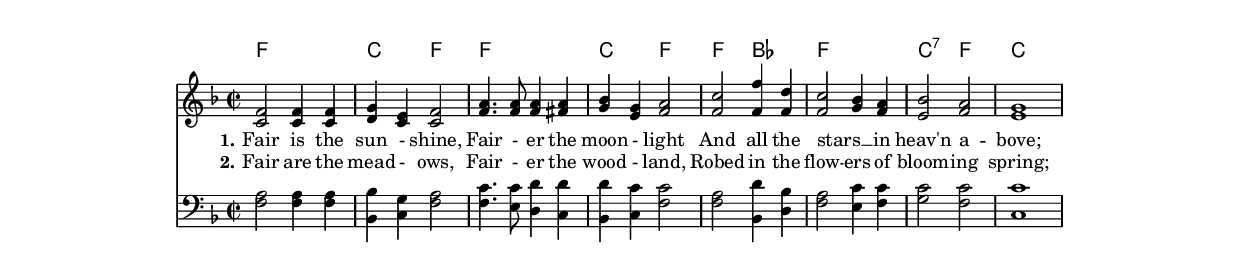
% Do not edit this file; it is automatically
% generated from Documentation/snippets/new
% This file is in the public domain.
%% Note: this file works from version 2.13.36
\version "2.13.40"
#(set-global-staff-size 15)
\paper {
  ragged-right = ##f
  line-width = 15\cm
  indent = 0\cm
}

\header {
  lsrtags = "headwords"
  texidoc = ""
  doctitle = "headword"
} % begin verbatim



\layout {
  \context {
    \Score
    \override PaperColumn #'keep-inside-line = ##t
    \override NonMusicalPaperColumn #'keep-inside-line = ##t
  }
}

theChords = \chordmode {
  \time 2/2
  f1 | c2 f2 | f1 | c2 f2| %\break
  f2 bes2 | f1 | c2:7 f | c1 | \break
}

verseOne = \lyricmode {
  \set stanza = #"1."
  Fair is the sun - shine,
  Fair - er the moon - light
  And all the stars __ _  in heav'n a -- bove;
}

verseTwo = \lyricmode {
  \set stanza = #"2."
  Fair are the mead - ows,
  Fair - er the wood - land,
  Robed in the flow -- ers of bloom -- ing spring;
}

Soprano = {
  \time 2/2
  \key f \major
  \stemUp
  f'2 f'4 f' | g'4 e' f'2 | a'4. a'8 a'4 a' | bes'4 g' a'2 |
  c''2 f''4 d'' |  c''2  bes'4  a' | bes'2 a' | g'1 |
}

Alto = {
  \key f \major
  c'2 c'4 c' | d'4 c' c'2 | f'4. f'8 f'4 fis' | g'4 e' f'2 |
  f'2 f'4 f' |  f'2  g'4  f' | e'2 f' | e'1 |
}

Tenor = {
  \key f \major
  \stemDown
  a2 a4 a | bes4 g a2  | c'4. c'8 d'4 d' | d'4 c' c'2 |
  a2 d'4 bes | a2 c'4 c' | c'2 c'  | c'1 |
}

Bass = {
  \key f \major
  f2 f4 f | bes,4 c  f2 | f4. e8 d4 c | bes,4 c f2 |
  f2 bes,4 d | f2 e4 f | g2 f | c1 |
}


\score {
  <<
    \new ChordNames { \theChords }
    \context Staff = upper {
      \context Voice = sop {
        <<
          \Soprano
          \Alto
        >>
      }
    }
    \context Lyrics = "LyrOne" \lyricsto "sop" { \verseOne }
    \context Lyrics = "LyrTwo" \lyricsto "sop" { \verseTwo }
    \context Staff = lower {
      \new Voice {
        \clef bass
        #(set-accidental-style 'modern-cautionary)
        <<
          \Tenor
          \Bass
        >>
      }
    }
  >>

  \layout {
    indent = 0
    \context {
      \Score
      \remove "Bar_number_engraver"
    }
    \context {
      \Voice
      \override StanzaNumber #'padding = #1.8
    }
  }
}
\paper {  }
